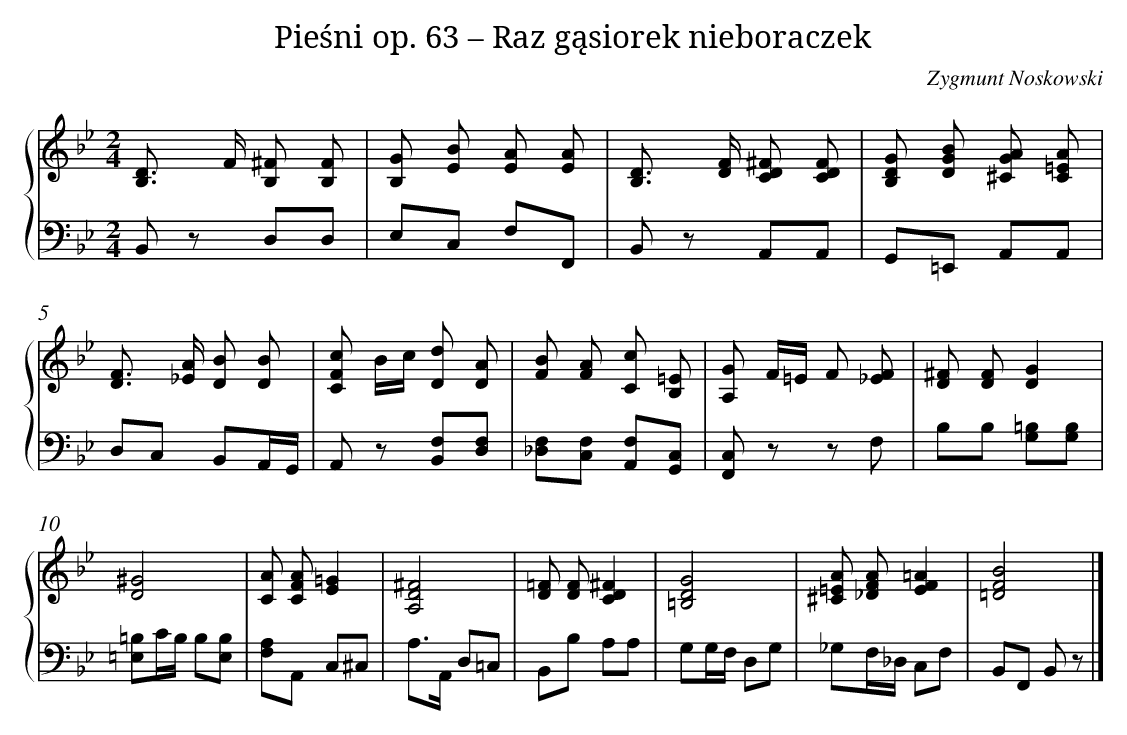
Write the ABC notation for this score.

X:1
T: Pieśni op. 63 – Raz gąsiorek nieboraczek
C: Zygmunt Noskowski
L: 1/8
M: 2/4
%%staves {1 2}
V: 1 clef=treble
V: 2 clef=bass
K: Bb
[V:1] [DB,]> F [^FB,] [FB,] |
[V:2] B,, z D,D, |
[V:1] [GB,] [BE] [AE] [AE] |
[V:2] E,C, F,F,, |
[V:1] [DB,]> [FD] [^FDC] [FDC] |
[V:2] B,, z A,,A,, |
[V:1] [GDB,] [BGD] [AG^C] [A=EC] |
[V:2] G,,=E,, A,,A,, |
[V:1] [FD]> [A_E] [BD] [BD] |
[V:2] D,C, B,,A,,/G,,/ |
[V:1] [cFC] B/c/ [dD] [AD] |
[V:2] A,, z [F,B,,][F,D,] |
[V:1] [BF] [AF] [cC] [=EB,] |
[V:2] [F,_D,][F,C,] [F,A,,][C,G,,] |
[V:1] [GA,] F/=E/ F [F_E] |
[V:2] [C,F,,] z z F, |
[V:1] [^FD] [FD][G2D2] |
[V:2] B,B, [=B,G,][B,G,] |
[V:1] [^G4D4] |
[V:2] [=B,=E,]C/B,/ B,[B,E,] |
[V:1] [AC] [AFC][=G2E2] |
[V:2] [A,F,]A,, C,^C, |
[V:1] [^F4D4A,4] |
[V:2] A,>A,, D,=C, |
[V:1] [=FD] [FD][^F2D2C2] |
[V:2] B,,B, A,A, |
[V:1] [G4D4=B,4] |
[V:2] G,G,/F,/ D,G, |
[V:1] [A=E^C] [AF_D][=A2F2E2] |
[V:2] _G,F,/_D,/ C,F, |
[V:1] [B4F4=D4] |]
[V:2] B,,F,, B,, z |]
